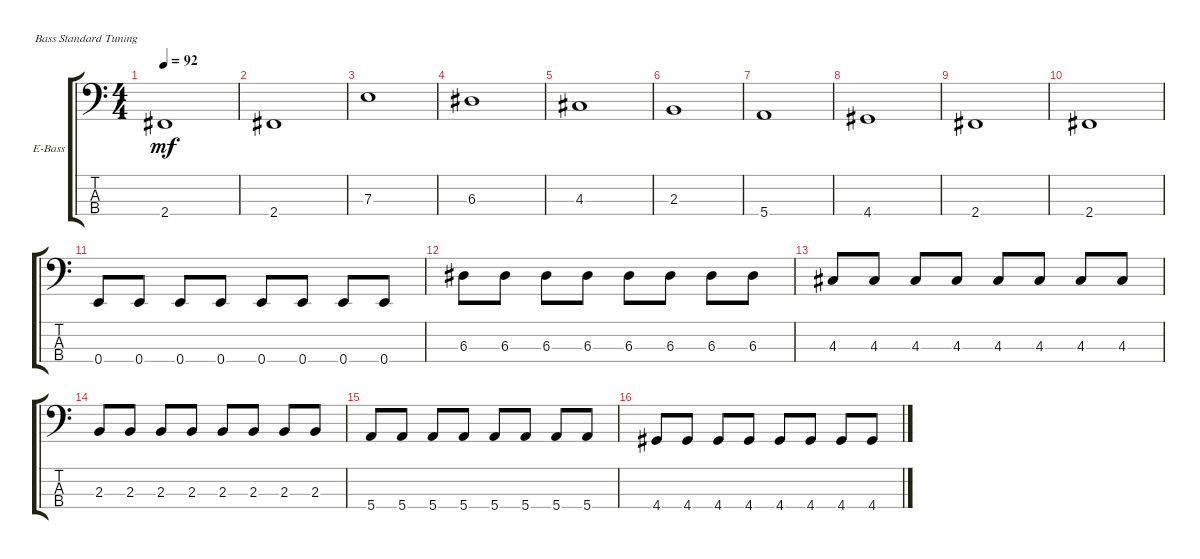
\defaultSystemsLayout 4
\bracketExtendMode groupsimilarinstruments
\firstSystemTrackNameOrientation horizontal
\otherSystemsTrackNameOrientation horizontal
\track ("Bass" "E-Bass") {instrument electricbassfinger}
\staff {score tabs}
\tuning (G2 D2 A1 E1)
\ts (4 4)
\tempo 92
\clef f4
\scale
0.333333
\ks c
2.4.1{dy mf} |
\scale
0.333333 2.4.1 |
\scale
0.333333 7.3.1 |
\scale
0.333333 6.3.1 |
\scale
0.333333 4.3.1 |
\scale
0.333333 2.3.1 |
\scale
0.333333 5.4.1 |
\scale
0.333333 4.4.1 |
\scale
0.333333 2.4.1 |
\scale
0.333333 2.4.1 |
\scale
0.333333 0.4.8 0.4.8 0.4.8 0.4.8 0.4.8 0.4.8 0.4.8 0.4.8 |
\scale
0.333333 6.3.8 6.3.8 6.3.8 6.3.8 6.3.8 6.3.8 6.3.8 6.3.8 |
\scale
0.333333 4.3.8 4.3.8 4.3.8 4.3.8 4.3.8 4.3.8 4.3.8 4.3.8 |
\scale
0.333333 2.3.8 2.3.8 2.3.8 2.3.8 2.3.8 2.3.8 2.3.8 2.3.8 |
\scale
0.333333 5.4.8 5.4.8 5.4.8 5.4.8 5.4.8 5.4.8 5.4.8 5.4.8 |
\scale
0.333333 4.4.8 4.4.8 4.4.8 4.4.8 4.4.8 4.4.8 4.4.8 4.4.8
